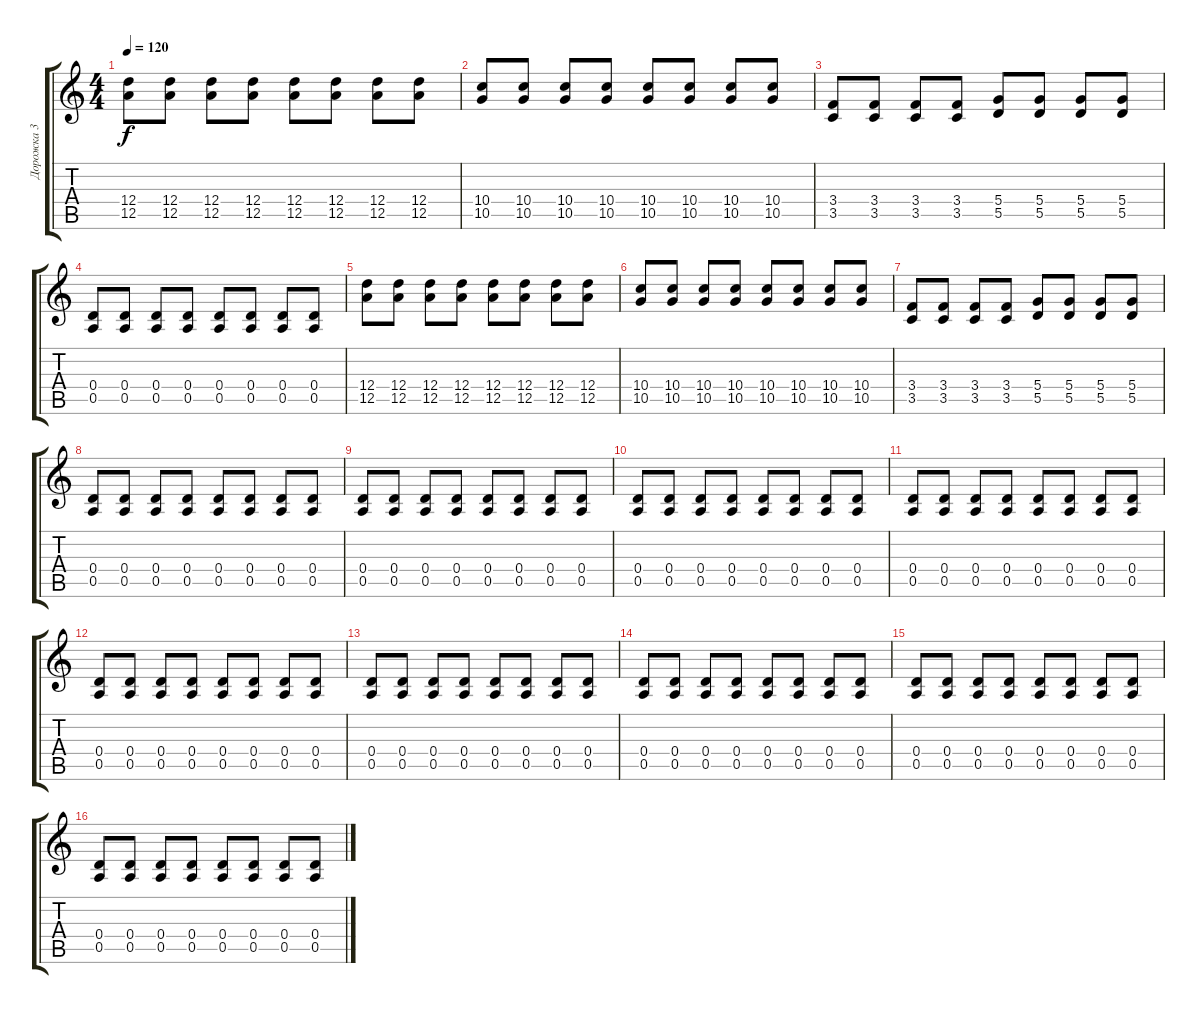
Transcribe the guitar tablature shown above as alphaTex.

\track ("Дорожка 3" "Дорожка 3") {instrument distortionguitar}
\staff {score tabs}
\tuning (E4 B3 G3 D3 A2 E2) {hide}
\ts (4 4)
\tempo 120
\clef g2
\ks c
(12.4 12.5).8{dy f} (12.4 12.5).8 (12.4 12.5).8 (12.4 12.5).8 (12.4 12.5).8 (12.4 12.5).8 (12.4 12.5).8 (12.4 12.5).8 |
(10.4 10.5).8 (10.4 10.5).8 (10.4 10.5).8 (10.4 10.5).8 (10.4 10.5).8 (10.4 10.5).8 (10.4 10.5).8 (10.4 10.5).8 |
(3.4 3.5).8 (3.4 3.5).8 (3.4 3.5).8 (3.4 3.5).8 (5.4 5.5).8 (5.4 5.5).8 (5.4 5.5).8 (5.4 5.5).8 |
(0.4 0.5).8 (0.4 0.5).8 (0.4 0.5).8 (0.4 0.5).8 (0.4 0.5).8 (0.4 0.5).8 (0.4 0.5).8 (0.4 0.5).8 |
(12.4 12.5).8 (12.4 12.5).8 (12.4 12.5).8 (12.4 12.5).8 (12.4 12.5).8 (12.4 12.5).8 (12.4 12.5).8 (12.4 12.5).8 |
(10.4 10.5).8 (10.4 10.5).8 (10.4 10.5).8 (10.4 10.5).8 (10.4 10.5).8 (10.4 10.5).8 (10.4 10.5).8 (10.4 10.5).8 |
(3.4 3.5).8 (3.4 3.5).8 (3.4 3.5).8 (3.4 3.5).8 (5.4 5.5).8 (5.4 5.5).8 (5.4 5.5).8 (5.4 5.5).8 |
(0.4 0.5).8 (0.4 0.5).8 (0.4 0.5).8 (0.4 0.5).8 (0.4 0.5).8 (0.4 0.5).8 (0.4 0.5).8 (0.4 0.5).8 |
(0.4 0.5).8 (0.4 0.5).8 (0.4 0.5).8 (0.4 0.5).8 (0.4 0.5).8 (0.4 0.5).8 (0.4 0.5).8 (0.4 0.5).8 |
(0.4 0.5).8 (0.4 0.5).8 (0.4 0.5).8 (0.4 0.5).8 (0.4 0.5).8 (0.4 0.5).8 (0.4 0.5).8 (0.4 0.5).8 |
(0.4 0.5).8 (0.4 0.5).8 (0.4 0.5).8 (0.4 0.5).8 (0.4 0.5).8 (0.4 0.5).8 (0.4 0.5).8 (0.4 0.5).8 |
(0.4 0.5).8 (0.4 0.5).8 (0.4 0.5).8 (0.4 0.5).8 (0.4 0.5).8 (0.4 0.5).8 (0.4 0.5).8 (0.4 0.5).8 |
(0.4 0.5).8 (0.4 0.5).8 (0.4 0.5).8 (0.4 0.5).8 (0.4 0.5).8 (0.4 0.5).8 (0.4 0.5).8 (0.4 0.5).8 |
(0.4 0.5).8 (0.4 0.5).8 (0.4 0.5).8 (0.4 0.5).8 (0.4 0.5).8 (0.4 0.5).8 (0.4 0.5).8 (0.4 0.5).8 |
(0.4 0.5).8 (0.4 0.5).8 (0.4 0.5).8 (0.4 0.5).8 (0.4 0.5).8 (0.4 0.5).8 (0.4 0.5).8 (0.4 0.5).8 |
(0.4 0.5).8 (0.4 0.5).8 (0.4 0.5).8 (0.4 0.5).8 (0.4 0.5).8 (0.4 0.5).8 (0.4 0.5).8 (0.4 0.5).8
